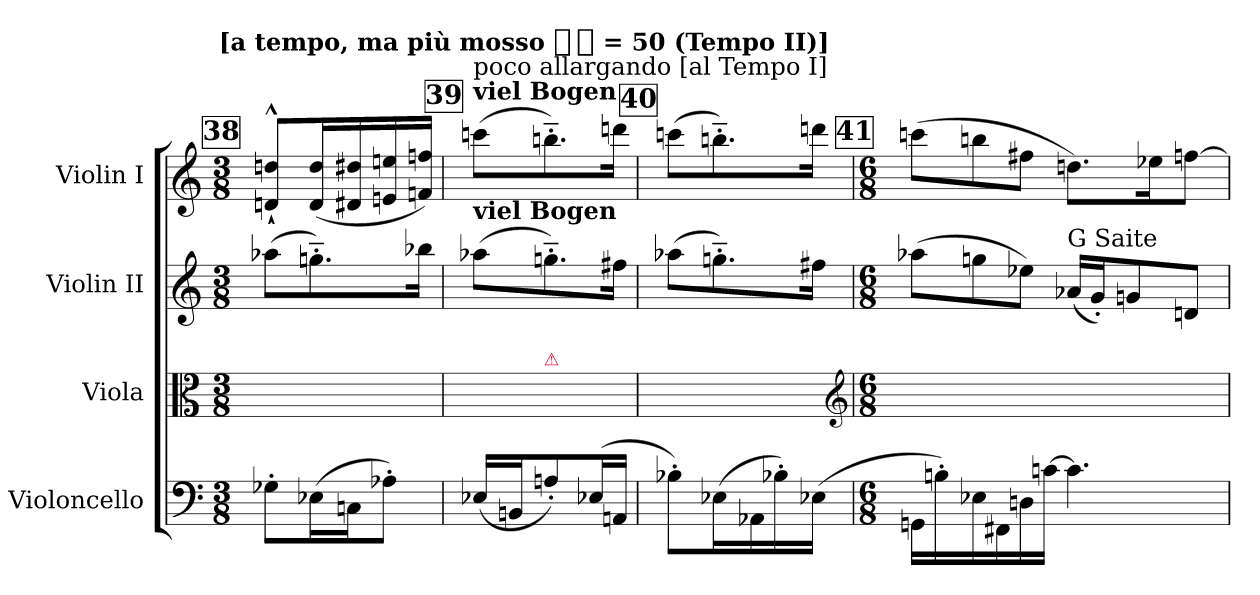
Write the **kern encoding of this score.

**kern	**kern	**kern	**kern
*part4	*part3	*part2	*part1
*staff4	*staff3	*staff2	*staff1
*I"Violoncello	*I"Viola	*I"Violin II	*I"Violin I
*I'Vc.	*I'Vla.	*I'Vln. II	*I'Vln. I
*clefF4	*clefC3	*clefG2	*clefG2
*k[]	*k[]	*k[]	*k[]
*C:	*C:	*C:	*C:
!!LO:TX:omd:t=[a tempo, ma più mosso [quarter-dot] = 50 (Tempo II)]
*M3/8	*M3/8	*M3/8	*M3/8
*MM50	*MM50	*MM50	*MM50
!!LO:REH:place=s1:t=38
=1	=1	=1	=1
8G-X'i\L	16ryy	(8aa-XL	8dn`^^ 8ddn`^^L
.	16ryy	.	.
(16E-X\L	16ryy	8.ggn'~)	(16d 16ddL
16Cn\J	16ryy	.	16d#X 16dd#X
8A-X'\J)	16ryy	.	16en 16een
.	16ryy	16bb-XJk	16fn 16ffnJJ)
!!LO:REH:place=s1:t=39
=2	=2	=2	=2
!	!	!	!LO:TX:a:B:t=viel Bogen
!	!	!	!LO:TX:a:t=poco allargando [al Tempo I]
!	!	!LO:TX:a:B:t=viel Bogen	!
(16E-X/LL	8ryy	(8aa-XL	(8cccnL
16BBn/J	.	.	.
!	!LO:TX:a:color=crimson:t=⚠	!	!
8An'/)	16ryy	8.ggn'~)	8.bbn'~)
.	16ryy	.	.
(16E-X/L	8ryy	.	.
16AAn/JJ	.	16ff#XJk	16dddnJk
!!LO:REH:place=s1:t=40
=3	=3	=3	=3
8B-X'\L)	16ryy	(8aa-XL	(8cccnL
.	16ryy	.	.
(16E-X\L	8ryy	8.ggn'~)	8.bbn'~)
16AA-X\	.	.	.
16B-X'\)	16ryy	.	.
(16E-X\JJ	16ryy	16ff#XJk	16dddnJk
*	*clefG2	*	*
!!LO:REH:place=s1:t=41
=4	=4	=4	=4
*M6/8	*M6/8	*M6/8	*M6/8
16GGn\LL	8ryy	(8aa-XL	(8cccnL
16Bn'\)	.	.	.
16E-Xi\	16ryy	8ggn	8bbn
16FF#X\	16ryy	.	.
16Dn\	16ryy	8ee-XJ)	8ff#XJ
[16cn\JJ	16ryy	.	.
!	!	!LO:TX:a:t=G Saite	!
4.c]	8.ryy	(16a-XLL	8.ddnL)
.	.	16g'J)	.
.	.	8gni	.
.	16ryy	.	16ee-XiK
.	16ryy	8dnJ	[8ffnJ
.	16ryy	.	.
=	=	=	=
*-	*-	*-	*-
